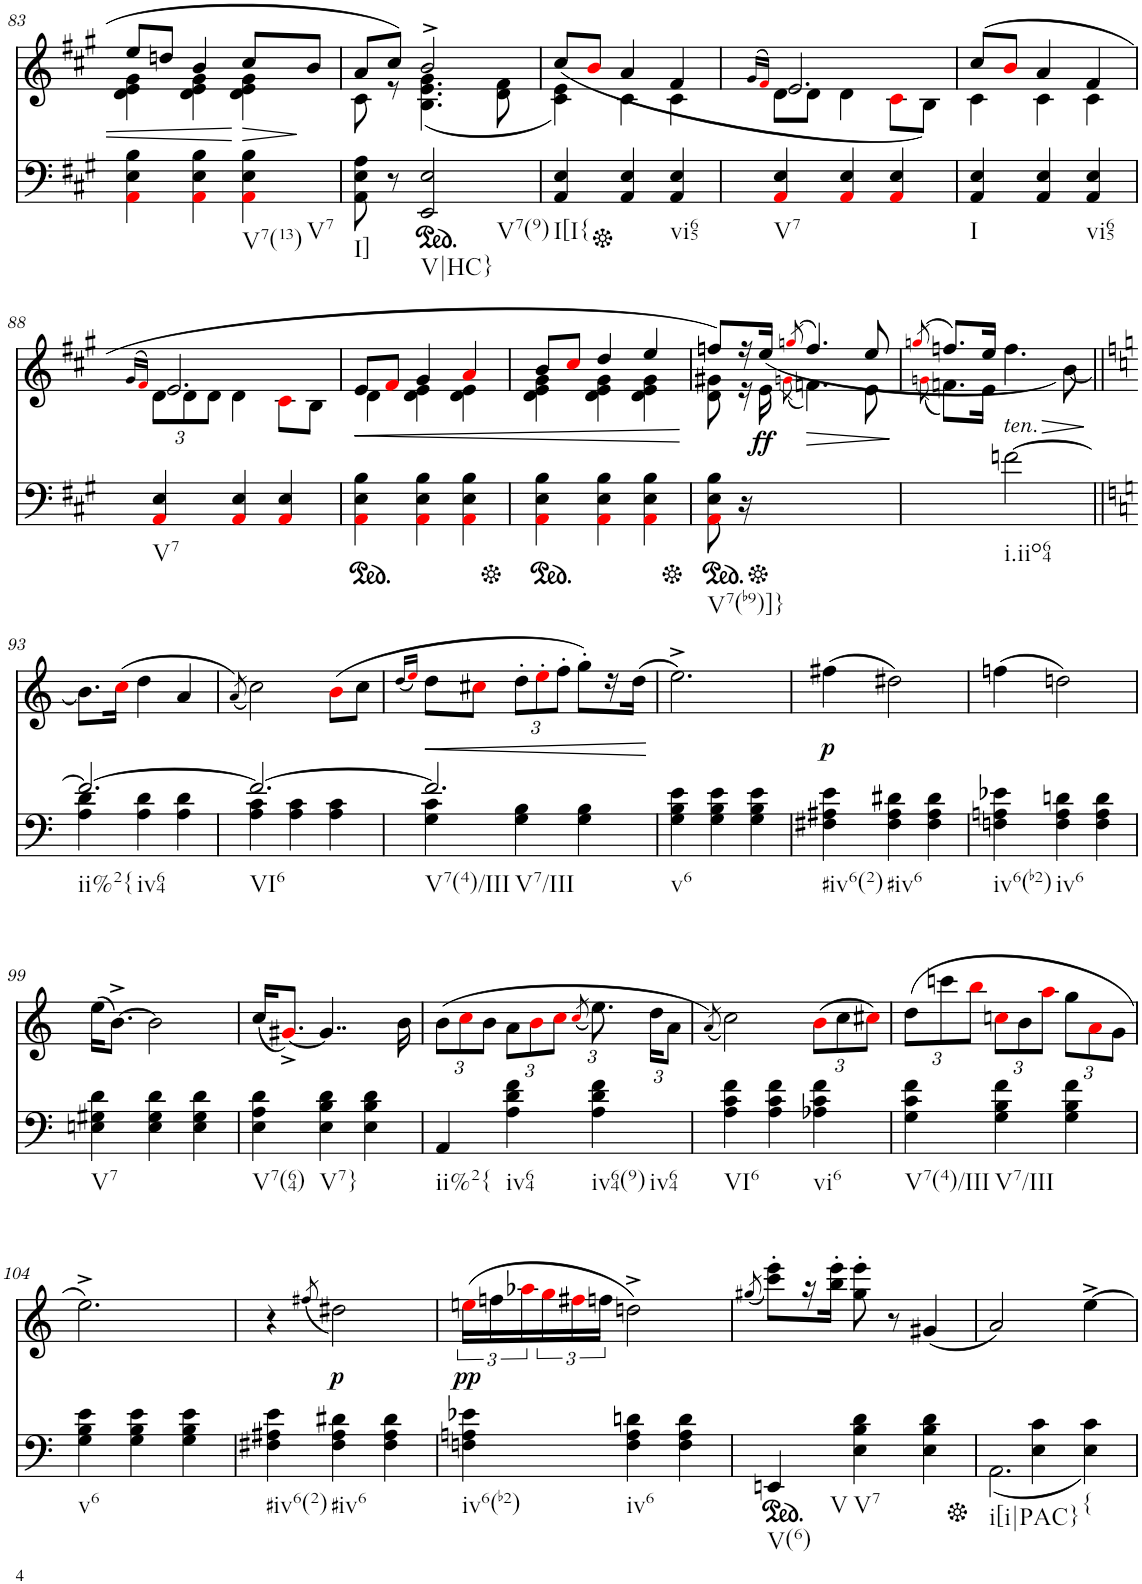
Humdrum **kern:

**kern	**harte	**kern	**dynam
*part2	*part2	*part1	*part1
*staff2	*	*staff1	*staff1
*I"Piano	*	*I"Piano	*
*I'Pno	*	*I'Pno	*
!!LO:PB:g=z
*clefF4	*	*clefG2	*
*k[f#c#g#]	*	*k[f#c#g#]	*
*M3/4	*	*M3/4	*
=83	=83	=83	=83
*	*	*^	*
4AAi\ 4E\ 4B\	.	8ee/L	4d\ 4e\ 4g#\	.
.	.	8ddn/J	.	.
4AAi\ 4E\ 4B\	.	4b/	4d\ 4e\ 4g#\	.
!	!	!	!	!LO:HP:b
4AAi\ 4E\ 4B\	.	8cc#/L	4d\ 4e\ 4g#\	>
.	.	8b/J	.	]
=84	=84	=84	=84	=84
8AA\ 8E\ 8A\	.	8a/L	8c#\	.
8r	.	8cc#/J	8r	.
*ped	*	*	*	*
2EE/ 2E/	.	2b^/	(4.B\ 4.e\ 4.g#\	.
.	.	.	8d\ 8f#\	.
=85	=85	=85	=85	=85
4AA/ 4E/	.	(8cc#/L	4c#\ 4e\)	.
.	.	8bi/J	.	.
*Xped	*	*	*	*
4AA/ 4E/	.	4a/	4c#\	.
4AA/ 4E/	.	4f#/	4c#\	.
=86	=86	=86	=86	=86
.	.	(16qg#/LL	.	.
.	.	16qf#i/JJ)	.	.
4AAi/ 4E/	.	2.e/	8d\L	.
.	.	.	8d\J	.
4AAi/ 4E/	.	.	4d\	.
4AAi/ 4E/	.	.	8c#i\L	.
.	.	.	8B\J)	.
=87	=87	=87	=87	=87
4AA/ 4E/	.	(8cc#/L	4c#\	.
.	.	8bi/J	.	.
4AA/ 4E/	.	4a/	4c#\	.
4AA/ 4E/	.	4f#/	4c#\	.
!!LO:LB:g=z	!!
=88	=88	=88	=88	=88
.	.	(16qg#/LL	.	.
.	.	16qf#i/JJ)	.	.
*	*	*	*Xbrackettup	*
4AAi/ 4E/	.	2.e/	12d\L	.
.	.	.	12d\	.
.	.	.	12d\J	.
4AAi/ 4E/	.	.	4d\	.
4AAi/ 4E/	.	.	8c#i\L	.
.	.	.	8B\J	.
=89	=89	=89	=89	=89
*ped	*	*	*	*
!	!	!	!	!LO:HP:b
4AAi\ 4E\ 4B\	.	8e/L	4d\	<
.	.	8f#i/J	.	.
4AAi\ 4E\ 4B\	.	4g#/	4d\ 4e\	.
4AAi\ 4E\ 4B\	.	4ai/	4d\ 4e\	.
=90	=90	=90	=90	=90
*Xped	*	*	*	*
*ped	*	*	*	*
4AAi\ 4E\ 4B\	.	8b/L	4d\ 4e\ 4g#\	.
.	.	8cc#i/J	.	.
4AAi\ 4E\ 4B\	.	4dd/	4d\ 4e\ 4g#\	.
4AAi\ 4E\ 4B\	.	4ee/	4d\ 4e\ 4g#\	.
*	*	*v	*v	*
.	.	.	[
=91	=91	=91	=91
*Xped	*	*	*
*ped	*	*	*
*	*	*^	*
8AAi\ 8E\ 8B\	.	8ffn/L)	8d\ 8g#X\	.
*Xped	*	*	*	*
16r	.	16r	16r	.
!	!	!	!	!LO:DY:b
2ryy	.	(16ee/JJ	16e\	ff
.	.	(8qggni/	(8qgni\	.
.	.	4.ff/)	4.fn\)	.
.	.	8ee/	8e\	.
16ryy	.	.	.	.
=92	=92	=92	=92	=92
.	.	(8qggni/	(8qgni\	.
4ryy	.	8.ffn/L)	8.fn\L)	.
.	.	16ee/Jk	16e\Jk	.
!	!	!LO:TX:b:i:t=ten.	!	!
!	!	!	!	!LO:HP:b
[2fn\	.	2ryy	4.ff\	>
.	.	.	[8b\)	.
*	*	*v	*v	*
.	.	.	]
!!LO:LB:g=z
=93||	=93||	=93||	=93||
*k[]	*	*k[]	*
*^	*	*	*
2.f/_	4A\ 4d\	.	8.b\L]	.
.	.	.	(16cci\Jk	.
.	4A\ 4d\	.	4dd\	.
.	4A\ 4d\	.	4a/	.
=94	=94	=94	=94	=94
.	.	.	(8qa/)	.
2.f/_	4A\ 4c\	.	2cc\)	.
.	4A\ 4c\	.	.	.
.	4A\ 4c\	.	(8bi\L	.
.	.	.	8cc\J	.
=95	=95	=95	=95	=95
.	.	.	(16qdd/LL	.
.	.	.	16qeei/JJ)	.
2.f/]	4G\ 4c\	.	8dd\L	.
.	.	.	8cc#Xi\J	.
.	4G\ 4B\	.	12dd'\L	.
.	.	.	12ee'i\	.
.	.	.	12ff'\J	.
.	4G\ 4B\	.	8gg'\L)	.
.	.	.	16r	.
.	.	.	(16dd\JJ	.
*v	*v	*	*	*
=96	=96	=96	=96
4G\ 4B\ 4e\	.	2.ee^\)	.
4G\ 4B\ 4e\	.	.	.
4G\ 4B\ 4e\	.	.	.
=97	=97	=97	=97
!	!	!	!LO:DY:b
4F#X\ 4A#X\ 4e\	.	(4ff#X\	p
4F#\ 4A#\ 4d#X\	.	2dd#X\)	.
4F#\ 4A#\ 4d#\	.	.	.
=98	=98	=98	=98
4Fn\ 4An\ 4e-X\	.	(4ffn\	.
4F\ 4A\ 4dn\	.	2ddn\)	.
4F\ 4A\ 4d\	.	.	.
!!LO:LB:g=z
=99	=99	=99	=99
4En\ 4G#X\ 4d\	.	(16ee\KL	.
.	.	[8.b^\J)	.
4E\ 4G#\ 4d\	.	2b\]	.
4E\ 4G#\ 4d\	.	.	.
=100	=100	=100	=100
4E\ 4A\ 4d\	.	(16cc/KL	.
.	.	[8.g#X^i/J)	.
4E\ 4B\ 4d\	.	4..g#/]	.
4E\ 4B\ 4d\	.	.	.
.	.	16b\	.
=101	=101	=101	=101
4AA/	.	(12b\L	.
.	.	12cci\	.
.	.	12b\J	.
4A\ 4d\ 4f\	.	12a\L	.
.	.	12bi\	.
.	.	12cci\J	.
.	.	(8qcci/	.
4A\ 4d\ 4f\	.	12.ee\)	.
.	.	24dd\KL	.
.	.	12a\J	.
=102	=102	=102	=102
.	.	(8qa/)	.
4A\ 4c\ 4f\	.	2cc\)	.
4A\ 4c\ 4f\	.	.	.
4A-X\ 4c\ 4f\	.	(12bi\L	.
.	.	12cc\	.
.	.	12cc#Xi\J)	.
=103	=103	=103	=103
4G\ 4c\ 4f\	.	(12dd\L	.
.	.	12cccn\	.
.	.	12bbi\J	.
4G\ 4B\ 4f\	.	12ccni\L	.
.	.	12b\	.
.	.	12aai\J	.
4G\ 4B\ 4f\	.	12gg\L	.
.	.	12ai\	.
.	.	12g\J	.
!!LO:LB:g=z
=104	=104	=104	=104
4G\ 4B\ 4e\	.	2.ee^\)	.
4G\ 4B\ 4e\	.	.	.
4G\ 4B\ 4e\	.	.	.
=105	=105	=105	=105
4F#X\ 4A#X\ 4e\	.	4r	.
.	.	(8qff#X/	.
!	!	!	!LO:DY:b
4F#\ 4A#\ 4d#X\	.	2dd#X\)	p
4F#\ 4A#\ 4d#\	.	.	.
=106	=106	=106	=106
*	*	*brackettup	*
!	!	!	!LO:DY:b
4Fn\ 4An\ 4e-X\	.	(24eeni\LL	pp
.	.	24ffn\	.
.	.	24aa-Xi\	.
.	.	24ggi\	.
.	.	24ff#Xi\	.
.	.	24ffn\JJ	.
4F\ 4A\ 4dn\	.	2ddn^\)	.
4F\ 4A\ 4d\	.	.	.
=107	=107	=107	=107
.	.	(8qgg#X/	.
*ped	*	*	*
4EEn/	.	8ccc\' 8eee\'L)	.
.	.	16r	.
.	.	16bb\' 16eee\'JJ	.
4E\ 4B\ 4d\	.	8gg#\' 8eee\'	.
.	.	8r	.
4E\ 4B\ 4d\	.	(4g#X/	.
=108	=108	=108	=108
*Xped	*	*	*
*^	*	*	*
4ryy	2.AA\	.	2a/)	.
4E\ 4c\	.	.	.	.
!	!	!LO:H:kt={	!	!
(4E\ 4c\	.	N	[4ee^\	.
*v	*v	*	*	*
=	=	=	=
*-	*-	*-	*-
